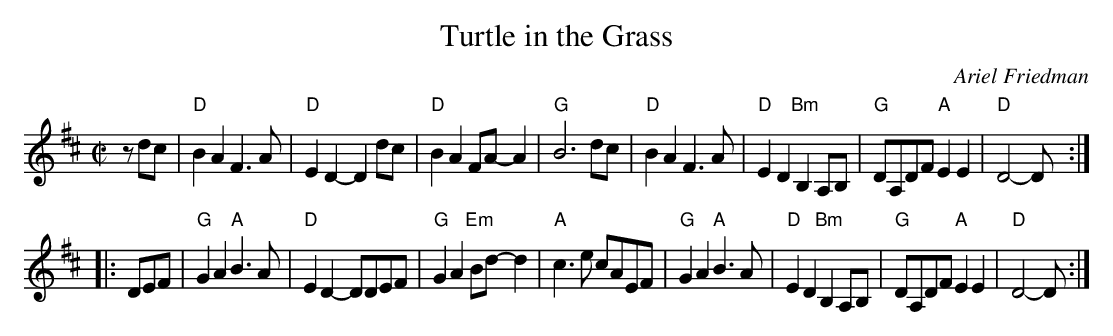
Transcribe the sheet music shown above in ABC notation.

X:1
T: Turtle in the Grass
C: Ariel Friedman
M: C|
L: 1/8
K: D
zdc |\
"D"B2A2 F3A | "D"E2D2- D2dc | "D"B2A2 FA-A2 | "G"B6 dc |\
"D"B2A2 F3A | "D"E2D2 "Bm"B,2A,B, | "G"DA,DF "A"E2E2 | "D"D4- D :|
|: DEF |\
"G"G2A2 "A"B3A | "D"E2D2- DDEF | "G"G2A2 "Em"Bd-d2 | "A"c3e cAEF |\
"G"G2A2 "A"B3A | "D"E2D2 "Bm"B,2A,B, | "G"DA,DF "A"E2E2 | "D"D4- D :|
